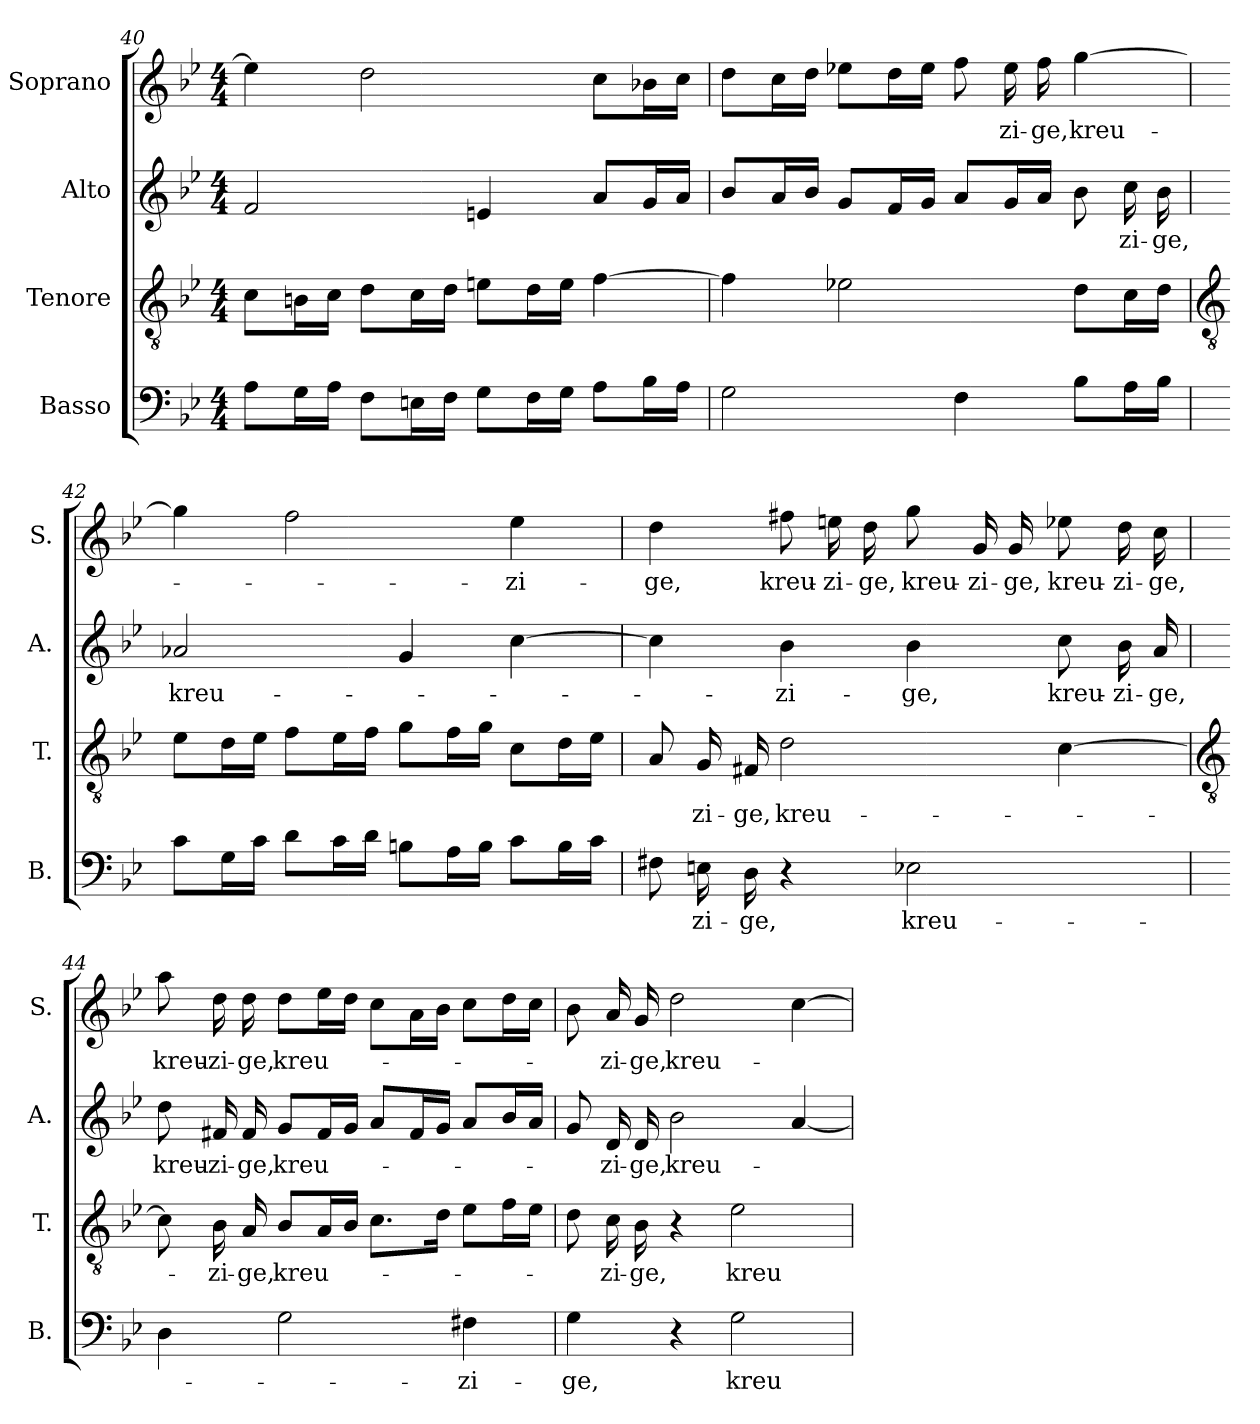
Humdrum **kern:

**kern	**text	**kern	**text	**kern	**text	**kern	**text
*part4	*part4	*part3	*part3	*part2	*part2	*part1	*part1
*staff4	*staff4	*staff3	*staff3	*staff2	*staff2	*staff1	*staff1
*I"Basso	*	*I"Tenore	*	*I"Alto	*	*I"Soprano	*
*I'B.	*	*I'T.	*	*I'A.	*	*I'S.	*
!!LO:LB:g=z
*clefF4	*	*clefGv2	*	*clefG2	*	*clefG2	*
*k[b-e-]	*	*k[b-e-]	*	*k[b-e-]	*	*k[b-e-]	*
*B-:	*	*B-:	*	*B-:	*	*B-:	*
*M4/4	*	*M4/4	*	*M4/4	*	*M4/4	*
=40	=40	=40	=40	=40	=40	=40	=40
8AL	.	8cL	.	2f	.	4een]	.
16GL	.	16BnL	.	.	.	.	.
16AJJ	.	16cJJ	.	.	.	.	.
8FL	.	8dL	.	.	.	2dd	.
16EnL	.	16cL	.	.	.	.	.
16FJJ	.	16dJJ	.	.	.	.	.
8GL	.	8enL	.	4en	.	.	.
16FL	.	16dL	.	.	.	.	.
16GJJ	.	16eJJ	.	.	.	.	.
8AL	.	[4f	.	8aL	.	8ccL	.
16B-L	.	.	.	16gL	.	16b-XL	.
16AJJ	.	.	.	16aJJ	.	16ccJJ	.
=41	=41	=41	=41	=41	=41	=41	=41
2G	.	4f]	.	8b-L	.	8ddL	.
.	.	.	.	16aL	.	16ccL	.
.	.	.	.	16b-JJ	.	16ddJJ	.
.	.	2e-X	.	8gL	.	8ee-XL	.
.	.	.	.	16fL	.	16ddL	.
.	.	.	.	16gJJ	.	16ee-JJ	.
4F	.	.	.	8aL	.	8ff	.
!	!	!	!	!	!	!	!LO:LY:b
.	.	.	.	16gL	.	16ee-	-zi-
!	!	!	!	!	!	!	!LO:LY:b
.	.	.	.	16aJJ	.	16ff	-ge,
!	!	!	!	!	!	!	!LO:LY:b
8B-L	.	8dL	.	8b-	.	[4gg	kreu-
!	!	!	!	!	!LO:LY:b	!	!
16AL	.	16cL	.	16cc	-zi-	.	.
!	!	!	!	!	!LO:LY:b	!	!
16B-JJ	.	16dJJ	.	16b-	-ge,	.	.
!!LO:LB:g=z
=42	=42	=42	=42	=42	=42	=42	=42
*	*	*clefGv2	*	*	*	*	*
!	!	!	!	!	!LO:LY:b	!	!
8cL	.	8e-L	.	2a-X	kreu-	4gg]	.
16GL	.	16dL	.	.	.	.	.
16cJJ	.	16e-JJ	.	.	.	.	.
8dL	.	8fL	.	.	.	2ff	.
16cL	.	16e-L	.	.	.	.	.
16dJJ	.	16fJJ	.	.	.	.	.
8BnL	.	8gL	.	4g	.	.	.
16AL	.	16fL	.	.	.	.	.
16BJJ	.	16gJJ	.	.	.	.	.
!	!	!	!	!	!	!	!LO:LY:b
8cL	.	8cL	.	[4cc	.	4ee-	-zi-
16BL	.	16dL	.	.	.	.	.
16cJJ	.	16e-JJ	.	.	.	.	.
=43	=43	=43	=43	=43	=43	=43	=43
!	!	!	!	!	!	!	!LO:LY:b
8F#X	.	8A	.	4cc]	.	4dd	-ge,
!	!LO:LY:b	!	!LO:LY:b	!	!	!	!
16En	-zi-	16G	-zi-	.	.	.	.
!	!LO:LY:b	!	!LO:LY:b	!	!	!	!
16D	-ge,	16F#X	-ge,	.	.	.	.
!	!	!	!LO:LY:b	!	!LO:LY:b	!	!LO:LY:b
4r	.	2d	kreu-	4b-	-zi-	8ff#X	kreu-
!	!	!	!	!	!	!	!LO:LY:b
.	.	.	.	.	.	16een	-zi-
!	!	!	!	!	!	!	!LO:LY:b
.	.	.	.	.	.	16dd	-ge,
!	!LO:LY:b	!	!	!	!LO:LY:b	!	!LO:LY:b
2E-X	kreu-	.	.	4b-	-ge,	8gg	kreu-
!	!	!	!	!	!	!	!LO:LY:b
.	.	.	.	.	.	16g	-zi-
!	!	!	!	!	!	!	!LO:LY:b
.	.	.	.	.	.	16g	-ge,
!	!	!	!	!	!LO:LY:b	!	!LO:LY:b
.	.	[4c	.	8cc	kreu-	8ee-X	kreu-
!	!	!	!	!	!LO:LY:b	!	!LO:LY:b
.	.	.	.	16b-	-zi-	16dd	-zi-
!	!	!	!	!	!LO:LY:b	!	!LO:LY:b
.	.	.	.	16a	-ge,	16cc	-ge,
!!LO:LB:g=z
=44	=44	=44	=44	=44	=44	=44	=44
*	*	*clefGv2	*	*	*	*	*
!	!	!	!	!	!LO:LY:b	!	!LO:LY:b
4D	.	8c]	.	8dd	kreu-	8aa	kreu-
!	!	!	!LO:LY:b	!	!LO:LY:b	!	!LO:LY:b
.	.	16B-	-zi-	16f#X	-zi-	16dd	-zi-
!	!	!	!LO:LY:b	!	!LO:LY:b	!	!LO:LY:b
.	.	16A	-ge,	16f#	-ge,	16dd	-ge,
!	!	!	!LO:LY:b	!	!LO:LY:b	!	!LO:LY:b
2G	.	8B-L	kreu-	8gL	kreu-	8ddL	kreu-
.	.	16AL	.	16f#L	.	16ee-L	.
.	.	16B-JJ	.	16gJJ	.	16ddJJ	.
.	.	8.cL	.	8aL	.	8ccL	.
.	.	.	.	16f#L	.	16aL	.
.	.	16dJ	.	16gJJ	.	16b-JJ	.
!	!LO:LY:b	!	!	!	!	!	!
4F#X	-zi-	8e-L	.	8aL	.	8ccL	.
.	.	16fL	.	16b-L	.	16ddL	.
.	.	16e-JJ	.	16aJJ	.	16ccJJ	.
=45	=45	=45	=45	=45	=45	=45	=45
!	!LO:LY:b	!	!	!	!	!	!
4G	-ge,	8d	.	8g	.	8b-	.
!	!	!	!LO:LY:b	!	!LO:LY:b	!	!LO:LY:b
.	.	16c	-zi-	16d	-zi-	16a	-zi-
!	!	!	!LO:LY:b	!	!LO:LY:b	!	!LO:LY:b
.	.	16B-	-ge,	16d	-ge,	16g	-ge,
!	!	!	!	!	!LO:LY:b	!	!LO:LY:b
4r	.	4r	.	2b-	kreu-	2dd	kreu-
!	!LO:LY:b	!	!LO:LY:b	!	!	!	!
2G	kreu-	2e-	kreu-	.	.	.	.
.	.	.	.	[4a	.	[4cc	.
=	=	=	=	=	=	=	=
*-	*-	*-	*-	*-	*-	*-	*-
